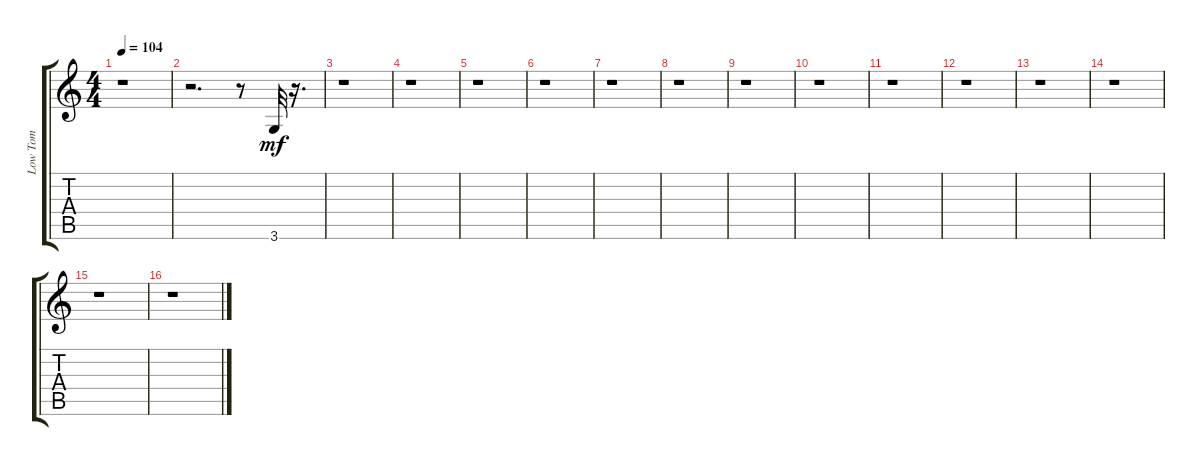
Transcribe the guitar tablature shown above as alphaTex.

\track ("  Low Tom 1" "  Low Tom ") {instrument acousticguitarsteel}
\staff {score tabs}
\tuning (E4 B3 G3 D3 A2 E2) {hide}
\ts (4 4)
\tempo 104
\clef g2
\ks c
r.1{dy mf} |
r.2{d} r.8 3.6.32 r.16{d} |
r.1 |
r.1 |
r.1 |
r.1 |
r.1 |
r.1 |
r.1 |
r.1 |
r.1 |
r.1 |
r.1 |
r.1 |
r.1 |
r.1
